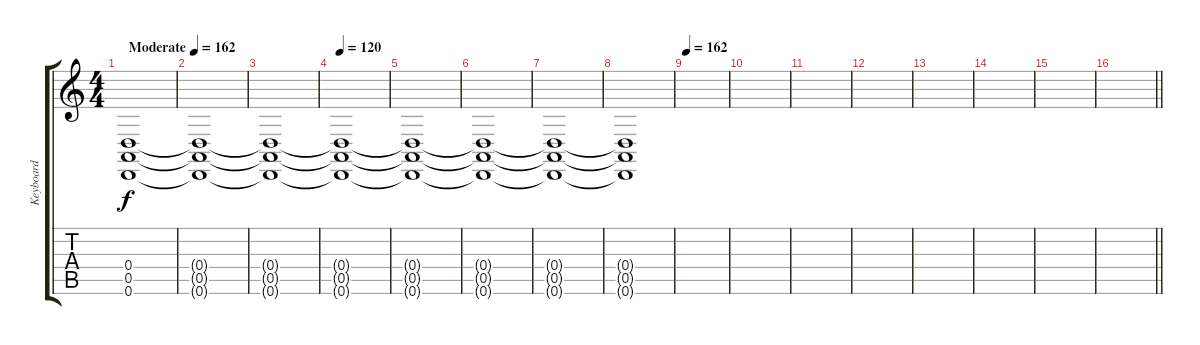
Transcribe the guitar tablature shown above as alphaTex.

\track ("Keyboard" "Keyboard") {instrument stringensemble1}
\staff {score tabs}
\tuning (E4 B3 G3 D3 A2 D2) {hide}
\ts (4 4)
\tempo (162 "Moderate")
\tempo 140
\tempo (162 "Moderate")
\clef g2
\ks c
(0.4 0.5 0.6).1{dy f volume 10 instrument stringensemble1} |
(0.4{t} 0.5{t} 0.6{t}).1 |
(0.4{t} 0.5{t} 0.6{t}).1{volume 6} |
\tempo 120
(0.4{t} 0.5{t} 0.6{t}).1 |
(0.4{t} 0.5{t} 0.6{t}).1 |
(0.4{t} 0.5{t} 0.6{t}).1 |
(0.4{t} 0.5{t} 0.6{t}).1{volume 12} |
(0.4{t} 0.5{t} 0.6{t}).1 |
\tempo 162
|
|
|
|
|
|
|
\barLineRight lightlight
